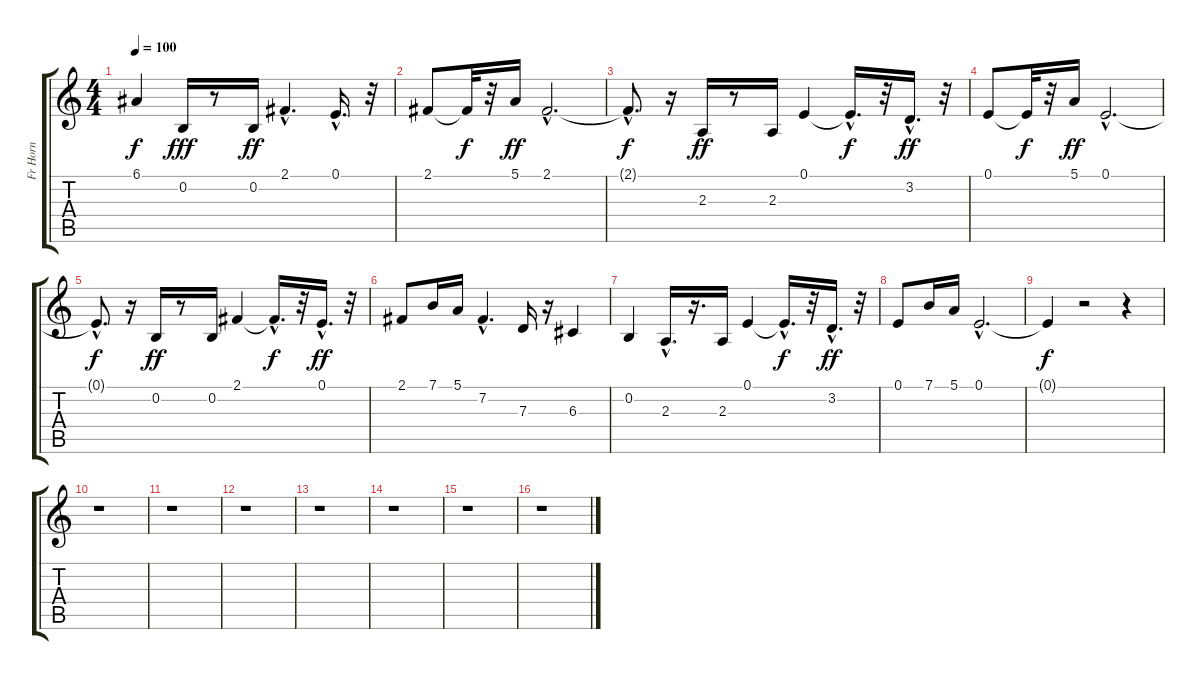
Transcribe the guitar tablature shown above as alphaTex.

\track ("Fr Horn" "Fr Horn") {instrument frenchhorn}
\staff {score tabs}
\tuning (E4 B3 G3 D3 A2 E2) {hide}
\ts (4 4)
\tempo 100
\clef g2
\ks c
6.1{t}.4{dy f} 0.2.16{dy fff volume 16} r.8 0.2.16{dy ff} 2.1{hac}.4{d} 0.1{hac}.16{d} r.32 |
2.1.8 2.1{t}.32{dy f} r.32 5.1.16{dy ff} 2.1{hac}.2{d} |
2.1{hac t}.8{d dy f} r.16 2.3.16{dy ff} r.8 2.3.16 0.1.4 0.1{hac t}.16{d dy f} r.32 3.2{hac}.16{d dy ff} r.32 |
0.1.8 0.1{t}.32{dy f} r.32 5.1.16{dy ff} 0.1{hac}.2{d} |
0.1{hac t}.8{d dy f} r.16 0.2.16{dy ff} r.8 0.2.16 2.1.4 2.1{hac t}.16{d dy f} r.32 0.1{hac}.16{d dy ff} r.32 |
2.1.8 7.1.16 5.1.16 7.2{hac}.4{d} 7.3.16 r.16 6.3.4 |
0.2.4 2.3{hac}.16{d} r.16{d} 2.3.16 0.1.4 0.1{hac t}.16{d dy f} r.32 3.2{hac}.16{d dy ff} r.32 |
0.1.8 7.1.16 5.1.16 0.1{hac}.2{d} |
0.1{t}.4{dy f} r.2 r.4 |
r.1 |
r.1 |
r.1 |
r.1 |
r.1 |
r.1 |
r.1
